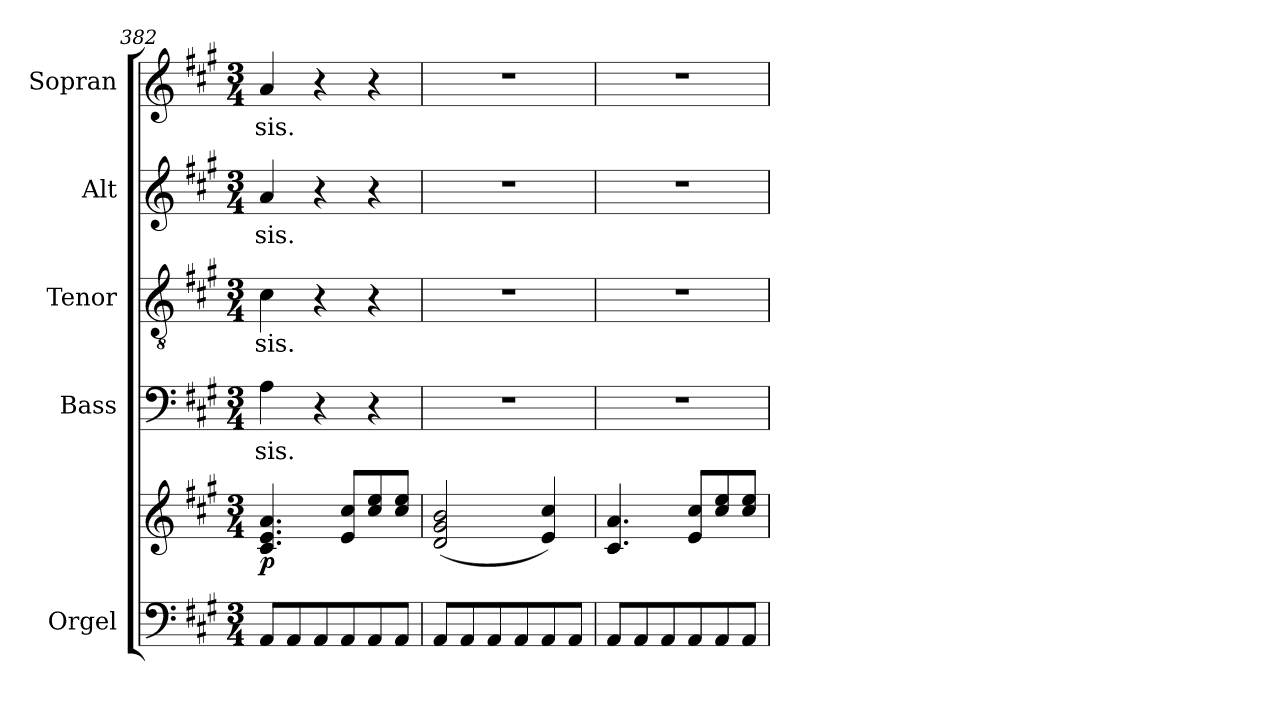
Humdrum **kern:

**kern	**kern	**dynam	**kern	**text	**kern	**text	**kern	**text	**kern	**text
*part5	*part5	*part5	*part4	*part4	*part3	*part3	*part2	*part2	*part1	*part1
*staff6	*staff5	*staff5/6	*staff4	*staff4	*staff3	*staff3	*staff2	*staff2	*staff1	*staff1
*I"Orgel	*	*	*I"Bass	*	*I"Tenor	*	*I"Alt	*	*I"Sopran	*
*I'Org.	*	*	*I'B.	*	*I'T.	*	*I'A.	*	*I'S.	*
*clefF4	*clefG2	*	*clefF4	*	*clefGv2	*	*clefG2	*	*clefG2	*
*k[f#c#g#]	*k[f#c#g#]	*	*k[f#c#g#]	*	*k[f#c#g#]	*	*k[f#c#g#]	*	*k[f#c#g#]	*
*A:	*A:	*	*A:	*	*A:	*	*A:	*	*A:	*
*M3/4	*M3/4	*	*M3/4	*	*M3/4	*	*M3/4	*	*M3/4	*
=382	=382	=382	=382	=382	=382	=382	=382	=382	=382	=382
!	!	!LO:DY:b	!	!LO:LY:b	!	!LO:LY:b	!	!LO:LY:b	!	!LO:LY:b
8AA/L	4.c#/ 4.e/ 4.a/	p	4A\	-sis.	4c#\	-sis.	4a/	-sis.	4a/	-sis.
8AA/	.	.	.	.	.	.	.	.	.	.
8AA/	.	.	4r	.	4r	.	4r	.	4r	.
8AA/	8e/ 8cc#/L	.	.	.	.	.	.	.	.	.
8AA/	8cc#/ 8ee/	.	4r	.	4r	.	4r	.	4r	.
8AA/J	8cc#/ 8ee/J	.	.	.	.	.	.	.	.	.
=383	=383	=383	=383	=383	=383	=383	=383	=383	=383	=383
8AA/L	(<2d/ 2g#/ 2b/	.	2.r	.	2.r	.	2.r	.	2.r	.
8AA/	.	.	.	.	.	.	.	.	.	.
8AA/	.	.	.	.	.	.	.	.	.	.
8AA/	.	.	.	.	.	.	.	.	.	.
8AA/	4e/ 4cc#/)	.	.	.	.	.	.	.	.	.
8AA/J	.	.	.	.	.	.	.	.	.	.
=384	=384	=384	=384	=384	=384	=384	=384	=384	=384	=384
8AA/L	4.c#/ 4.a/	.	2.r	.	2.r	.	2.r	.	2.r	.
8AA/	.	.	.	.	.	.	.	.	.	.
8AA/	.	.	.	.	.	.	.	.	.	.
8AA/	8e/ 8cc#/L	.	.	.	.	.	.	.	.	.
8AA/	8cc#/ 8ee/	.	.	.	.	.	.	.	.	.
8AA/J	8cc#/ 8ee/J	.	.	.	.	.	.	.	.	.
=	=	=	=	=	=	=	=	=	=	=
*-	*-	*-	*-	*-	*-	*-	*-	*-	*-	*-
